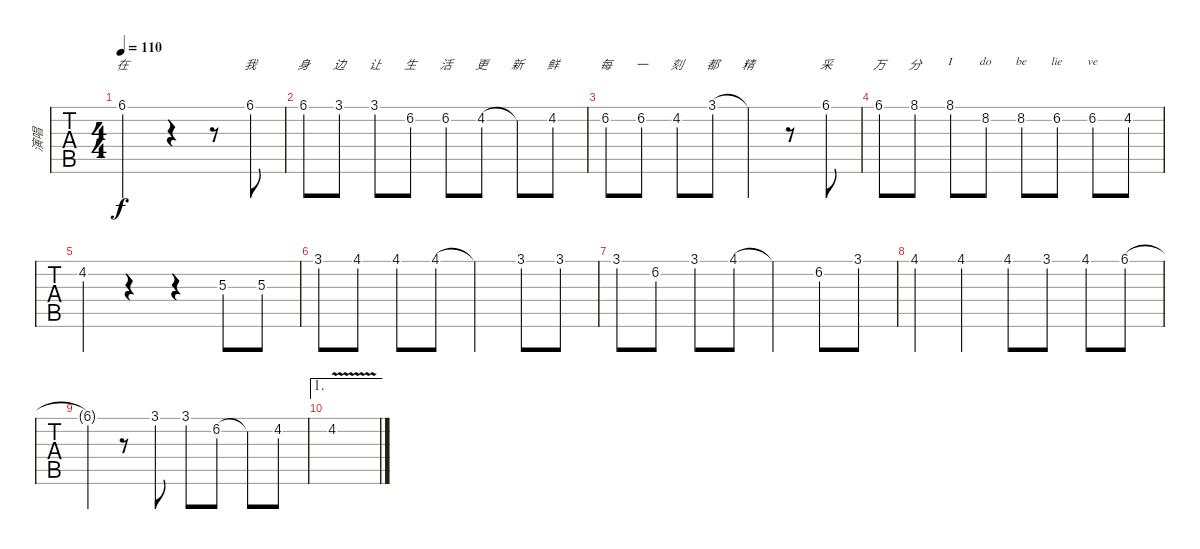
\track ("演唱" "演唱") {instrument violin}
\staff {tabs}
\tuning (E4 B3 G3 D3 A2 E2) {hide}
\ts (4 4)
\tempo 110
\clef g2
\ks c
6.1{t}.2{lyrics (0 "在") lyrics (1 "") lyrics (2 "") lyrics (3 "") lyrics (4 "") dy f} r.4 r.8 6.1.8{lyrics (0 "我") lyrics (1 "") lyrics (2 "") lyrics (3 "") lyrics (4 "")} |
6.1.8{lyrics (0 "身") lyrics (1 "") lyrics (2 "") lyrics (3 "") lyrics (4 "")} 3.1.8{lyrics (0 "边") lyrics (1 "") lyrics (2 "") lyrics (3 "") lyrics (4 "")} 3.1.8{lyrics (0 "让") lyrics (1 "") lyrics (2 "") lyrics (3 "") lyrics (4 "")} 6.2.8{lyrics (0 "生") lyrics (1 "") lyrics (2 "") lyrics (3 "") lyrics (4 "")} 6.2.8{lyrics (0 "活") lyrics (1 "") lyrics (2 "") lyrics (3 "") lyrics (4 "")} 4.2.8{lyrics (0 "更") lyrics (1 "") lyrics (2 "") lyrics (3 "") lyrics (4 "")} 4.2{t}.8{lyrics (0 "新") lyrics (1 "") lyrics (2 "") lyrics (3 "") lyrics (4 "")} 4.2.8{lyrics (0 "鲜") lyrics (1 "") lyrics (2 "") lyrics (3 "") lyrics (4 "")} |
6.2.8{lyrics (0 "每") lyrics (1 "") lyrics (2 "") lyrics (3 "") lyrics (4 "")} 6.2.8{lyrics (0 "一") lyrics (1 "") lyrics (2 "") lyrics (3 "") lyrics (4 "")} 4.2.8{lyrics (0 "刻") lyrics (1 "") lyrics (2 "") lyrics (3 "") lyrics (4 "")} 3.1.8{lyrics (0 "都") lyrics (1 "") lyrics (2 "") lyrics (3 "") lyrics (4 "")} 3.1{t}.4{lyrics (0 "精") lyrics (1 "") lyrics (2 "") lyrics (3 "") lyrics (4 "")} r.8 6.1.8{lyrics (0 "采") lyrics (1 "") lyrics (2 "") lyrics (3 "") lyrics (4 "")} |
6.1.8{lyrics (0 "万") lyrics (1 "") lyrics (2 "") lyrics (3 "") lyrics (4 "")} 8.1.8{lyrics (0 "分") lyrics (1 "") lyrics (2 "") lyrics (3 "") lyrics (4 "")} 8.1.8{lyrics (0 "I") lyrics (1 "") lyrics (2 "") lyrics (3 "") lyrics (4 "")} 8.2.8{lyrics (0 "do") lyrics (1 "") lyrics (2 "") lyrics (3 "") lyrics (4 "")} 8.2.8{lyrics (0 "be") lyrics (1 "") lyrics (2 "") lyrics (3 "") lyrics (4 "")} 6.2.8{lyrics (0 "lie") lyrics (1 "") lyrics (2 "") lyrics (3 "") lyrics (4 "")} 6.2.8{lyrics (0 "ve") lyrics (1 "") lyrics (2 "") lyrics (3 "") lyrics (4 "")} 4.2.8 |
4.2.4 r.4 r.4 5.3.8 5.3.8 |
3.1.8{txt " "} 4.1.8 4.1.8 4.1.8 4.1{t}.4 3.1.8 3.1.8 |
3.1.8 6.2.8 3.1.8 4.1.8 4.1{t}.4 6.2.8 3.1.8 |
4.1.4 4.1.4 4.1.8 3.1.8 4.1.8 6.1.8 |
6.1{t}.4 r.8 3.1.8 3.1.8 6.2.8 6.2{t}.8 4.2.8 |
\ae 1
4.2{v}.1
